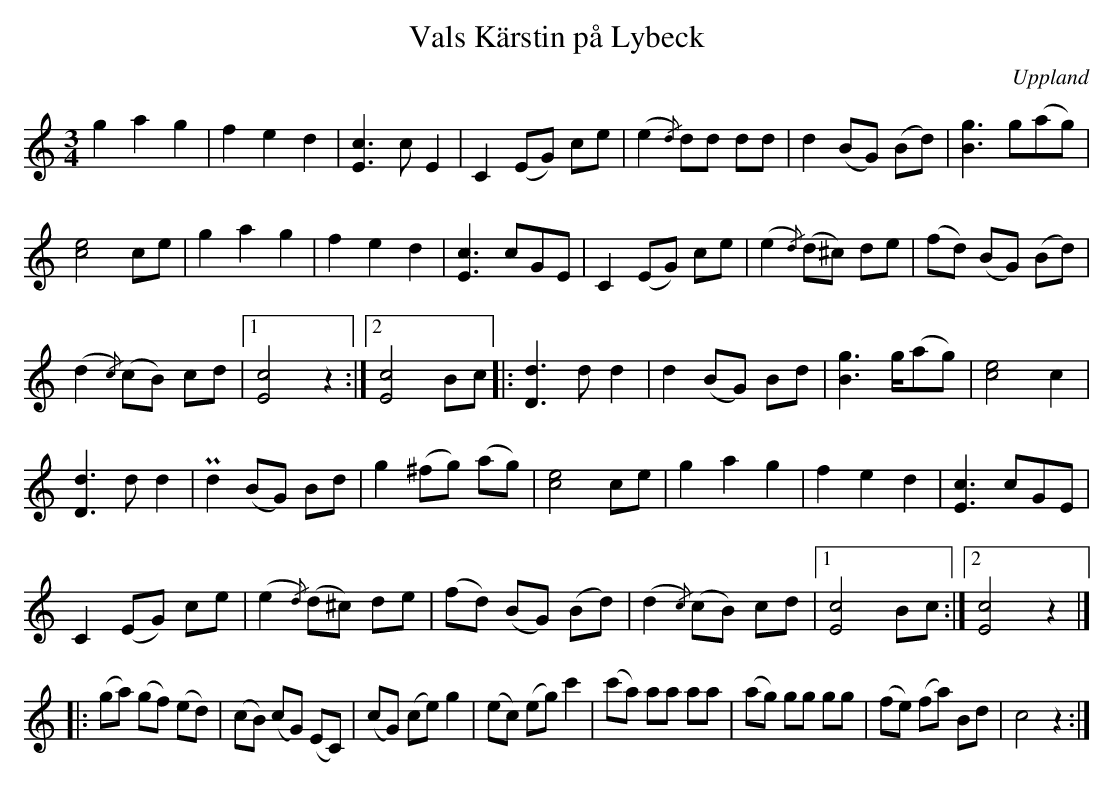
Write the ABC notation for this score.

X:1
T:Kärstin på Lybeck, Vals
M:3/4
L:1/8
O:Uppland
Q:170
K:C
g2a2g2 | f2e2d2 | [cE]3 cE2 | C2 (EG) ce | (e2{/d}) dd dd | d2 (BG) (Bd) | [gB]3 g(ag) |
[ec]4 ce | g2a2g2 | f2e2d2 | [cE]3 cGE | C2 (EG) ce | (e2{/d}) (d^c) de | (fd) (BG) (Bd) |
(d2{/c}) (cB) cd |1 [cE]4 z2 :|2 [cE]4 Bc |: [dD]2>d2 d2 | d2 (BG) Bd | [gB]2> g(ag) | [ec]4 c2 |
[dD]2>d2 d2 | Pd2 (BG) Bd | g2 (^fg) (ag) | [ec]4 ce | g2a2g2 | f2e2d2 | [cE]3 cGE |
C2 (EG) ce | (e2{/d}) (d^c) de | (fd) (BG) (Bd) | (d2{/c}) (cB) cd |1 [cE]4 Bc :|2 [cE]4 z2 |]
|: (ga) (gf) (ed) | (cB) (cG) (EC) | (cG) (ce) g2 | (ec) (eg) c'2 | (c'a) aa aa | (ag) gg gg | (fe) (fa) Bd | c4 z2 :|
